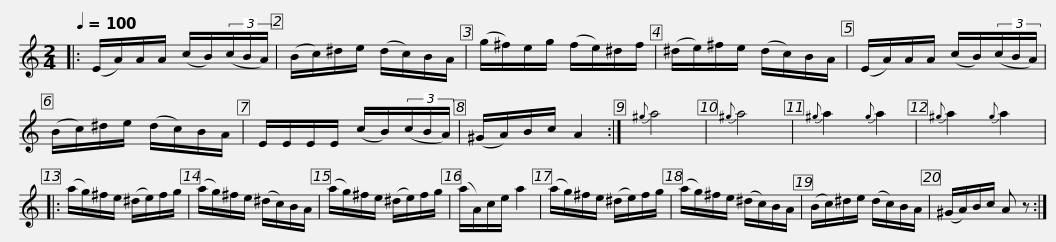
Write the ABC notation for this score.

X:1
L:1/8
Q:1/4=100
M:2/4
I:linebreak $
K:C
V:1 treble
V:1
|: (E/A/)A/A/ (c/B/)(3(c/B/A/) | (B/c/)^d/e/ (d/c/)B/A/ | (g/^f/)e/g/ (f/e/)^d/f/ | (^d/e/)^f/e/ (d/c/)B/A/ | (E/A/)A/A/ (c/B/)(3(c/B/A/) |$ %5
 (B/c/)^d/e/ (d/c/)B/A/ | E/E/E/E/ (c/B/)(3(c/B/A/) | (^G/A/)B/c/ A2 :|{^g} a4 |{^g} a4 | %10
{^g} a2{g} a2 |{^g} a2{g} a2 |:$ (a/g/)^f/e/ (^d/e/)f/g/ | (a/g/)^f/e/ (^d/c/)B/A/ | (a/g/)^f/e/ (^d/e/)f/g/ | %15
 (a/A/)c/e/ a2 | (a/g/)^f/e/ (^d/e/)f/g/ |$ (a/g/)^f/e/ (^d/c/)B/A/ | (B/c/)^d/e/ (d/c/)B/A/ | (^G/A/)B/c/ A z :| %20
